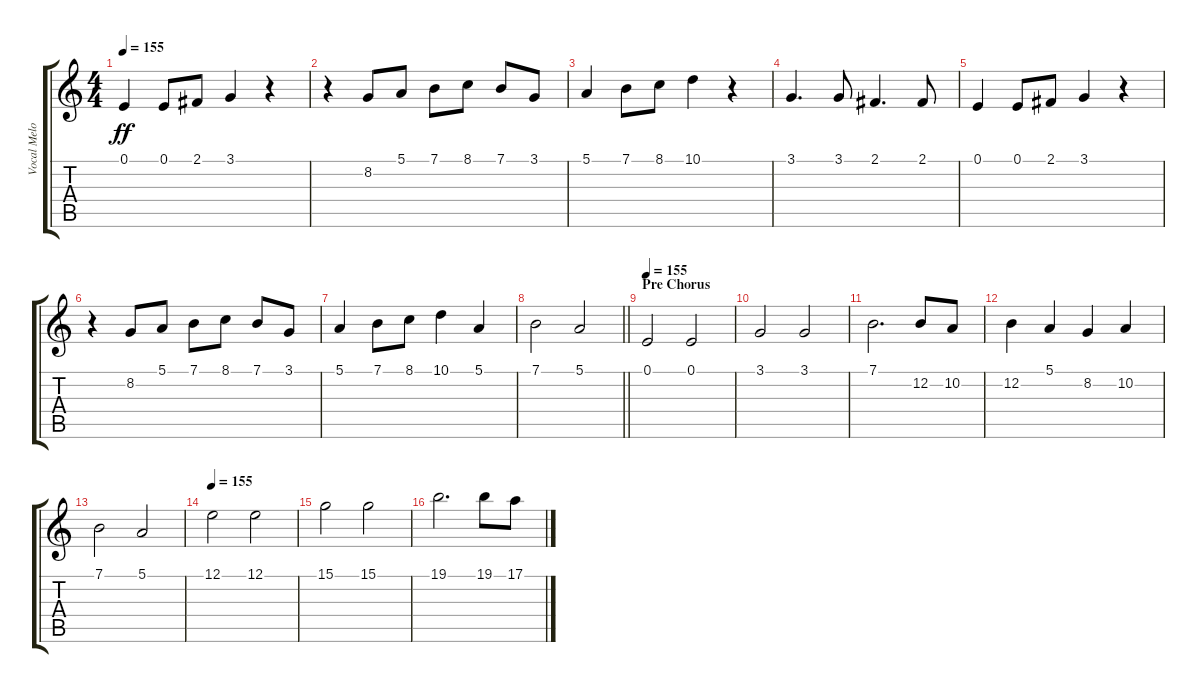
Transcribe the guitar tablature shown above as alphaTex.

\track ("Vocal Melody" "Vocal Melo") {solo instrument clarinet}
\staff {score tabs}
\tuning (E4 B3 G3 D3 A2 E2) {hide}
\ts (4 4)
\tempo 155
\clef g2
\ks c
0.1.4{dy ff} 0.1.8 2.1.8 3.1.4 r.4 |
r.4 8.2.8 5.1.8 7.1.8 8.1.8 7.1.8 3.1.8 |
5.1.4 7.1.8 8.1.8 10.1.4 r.4 |
3.1.4{d} 3.1.8 2.1.4{d} 2.1.8 |
0.1.4 0.1.8 2.1.8 3.1.4 r.4 |
r.4 8.2.8 5.1.8 7.1.8 8.1.8 7.1.8 3.1.8 |
5.1.4 7.1.8 8.1.8 10.1.4 5.1.4 |
\barLineRight lightlight
7.1.2 5.1.2 |
\section ("" "Pre Chorus")
\tempo 155
0.1.2 0.1.2 |
3.1.2 3.1.2 |
7.1.2{d} 12.2.8 10.2.8 |
12.2.4 5.1.4 8.2.4 10.2.4 |
7.1.2 5.1.2 |
\tempo 155
12.1.2 12.1.2 |
15.1.2 15.1.2 |
19.1.2{d} 19.1.8 17.1.8
